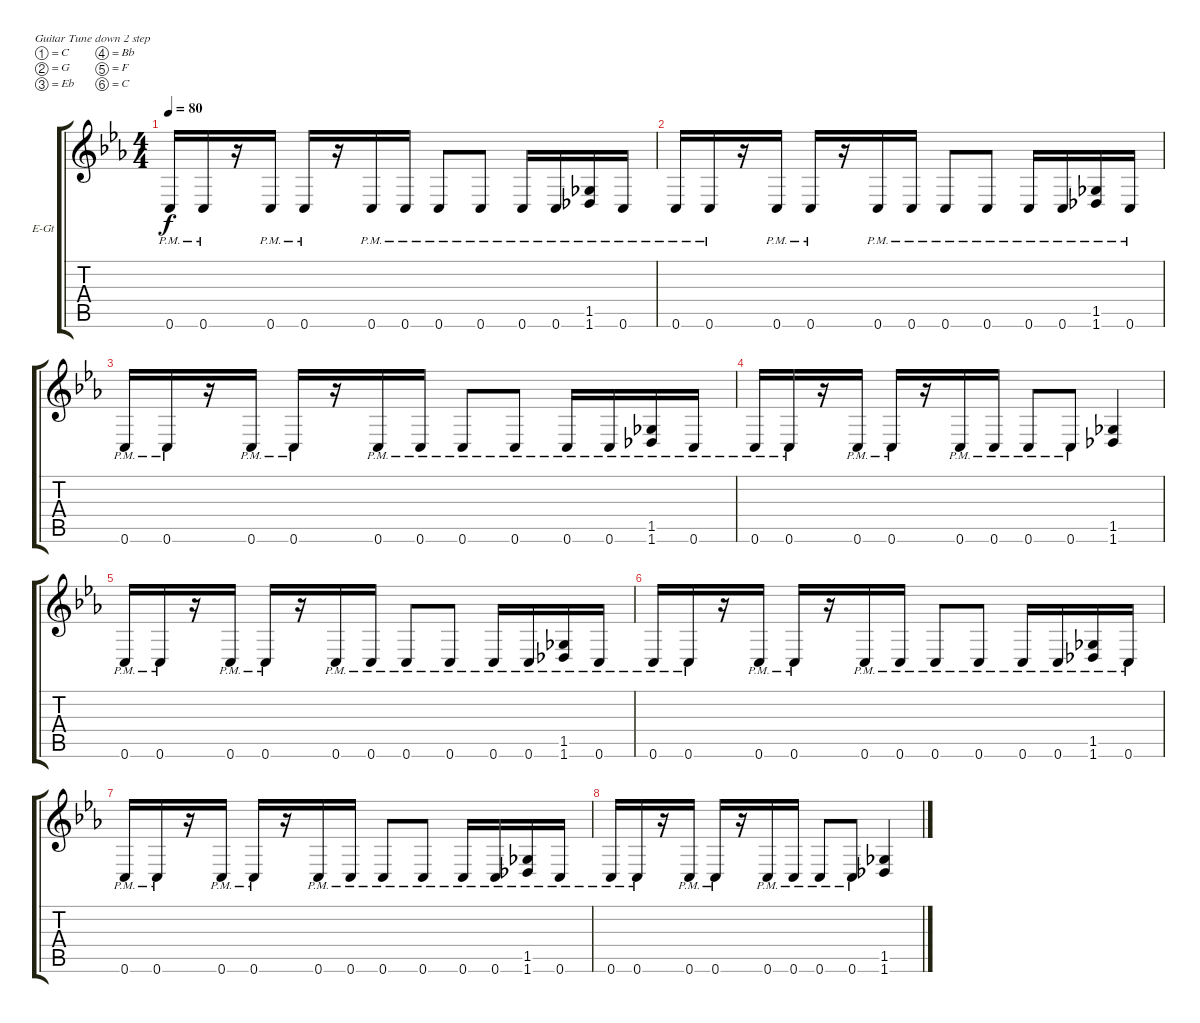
\defaultSystemsLayout 4
\bracketExtendMode groupsimilarinstruments
\firstSystemTrackNameOrientation horizontal
\otherSystemsTrackNameOrientation horizontal
\track ("Electric Guitar" "E-Gt") {instrument overdrivenguitar}
\staff {score tabs}
\tuning (C4 G3 Eb3 Bb2 F2 C2)
\ts (4 4)
\tempo 80
\clef g2
\ks cminor
0.6{pm}.16{dy f} 0.6{pm}.16 r.16 0.6{pm}.16 0.6{pm}.16 r.16 0.6{pm}.16 0.6{pm}.16 0.6{pm}.8 0.6{pm}.8 0.6{pm}.16 0.6{pm}.16 (1.6 1.5{pm}).16 0.6{pm}.16 |
0.6{pm}.16 0.6{pm}.16 r.16 0.6{pm}.16 0.6{pm}.16 r.16 0.6{pm}.16 0.6{pm}.16 0.6{pm}.8 0.6{pm}.8 0.6{pm}.16 0.6{pm}.16 (1.6 1.5{pm}).16 0.6{pm}.16 |
0.6{pm}.16 0.6{pm}.16 r.16 0.6{pm}.16 0.6{pm}.16 r.16 0.6{pm}.16 0.6{pm}.16 0.6{pm}.8 0.6{pm}.8 0.6{pm}.16 0.6{pm}.16 (1.6 1.5{pm}).16 0.6{pm}.16 |
0.6{pm}.16 0.6{pm}.16 r.16 0.6{pm}.16 0.6{pm}.16 r.16 0.6{pm}.16 0.6{pm}.16 0.6{pm}.8 0.6{pm}.8 (1.6 1.5).4 |
0.6{pm}.16 0.6{pm}.16 r.16 0.6{pm}.16 0.6{pm}.16 r.16 0.6{pm}.16 0.6{pm}.16 0.6{pm}.8 0.6{pm}.8 0.6{pm}.16 0.6{pm}.16 (1.6 1.5{pm}).16 0.6{pm}.16 |
0.6{pm}.16 0.6{pm}.16 r.16 0.6{pm}.16 0.6{pm}.16 r.16 0.6{pm}.16 0.6{pm}.16 0.6{pm}.8 0.6{pm}.8 0.6{pm}.16 0.6{pm}.16 (1.6 1.5{pm}).16 0.6{pm}.16 |
0.6{pm}.16 0.6{pm}.16 r.16 0.6{pm}.16 0.6{pm}.16 r.16 0.6{pm}.16 0.6{pm}.16 0.6{pm}.8 0.6{pm}.8 0.6{pm}.16 0.6{pm}.16 (1.6 1.5{pm}).16 0.6{pm}.16 |
0.6{pm}.16 0.6{pm}.16 r.16 0.6{pm}.16 0.6{pm}.16 r.16 0.6{pm}.16 0.6{pm}.16 0.6{pm}.8 0.6{pm}.8 (1.6 1.5).4
